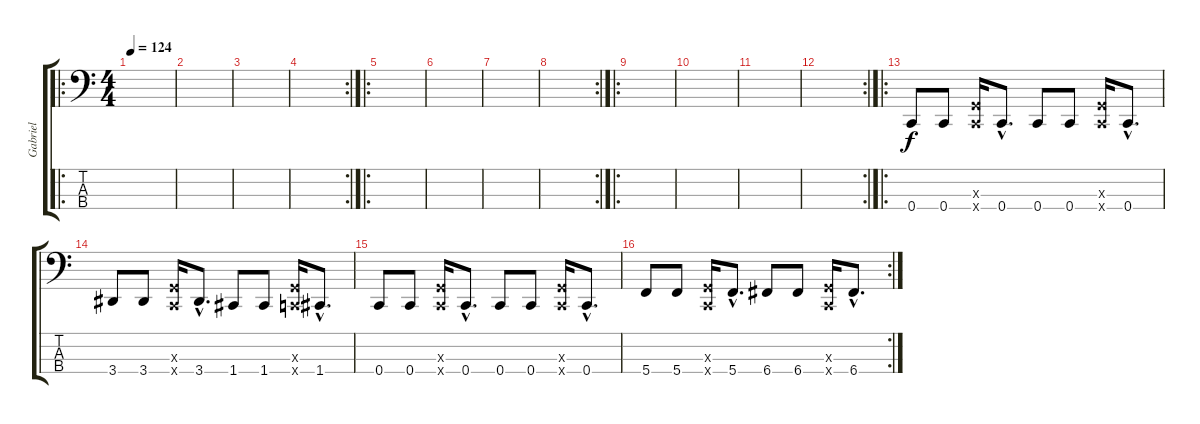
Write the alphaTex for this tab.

\track ("Gabriel" "Gabriel") {instrument synthbass2}
\staff {score tabs}
\tuning (F2 C2 G1 C1) {hide}
\ro
\ts (4 4)
\tempo 124
\clef f4
\ks c
|
|
|
\rc 2
|
\ro
|
|
|
\rc 2
|
\ro
|
|
|
\rc 2
|
\ro
0.4.8 0.4.8 (0.3{x} 0.4{x}).16 0.4{hac}.8{d} 0.4.8 0.4.8 (0.3{x} 0.4{x}).16 0.4{hac}.8{d} |
3.4.8 3.4.8 (0.3{x} 0.4{x}).16 3.4{hac}.8{d} 1.4.8 1.4.8 (0.3{x} 0.4{x}).16 1.4{hac}.8{d} |
0.4.8 0.4.8 (0.3{x} 0.4{x}).16 0.4{hac}.8{d} 0.4.8 0.4.8 (0.3{x} 0.4{x}).16 0.4{hac}.8{d} |
\rc 2
5.4.8 5.4.8 (0.3{x} 0.4{x}).16 5.4{hac}.8{d} 6.4.8 6.4.8 (0.3{x} 0.4{x}).16 6.4{hac}.8{d}
